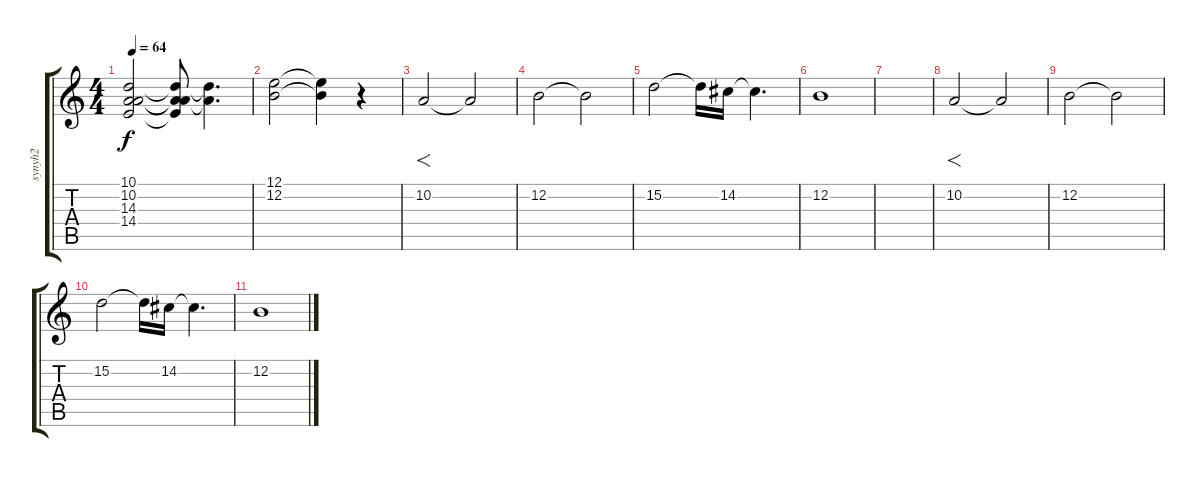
\track ("synyh2" "synyh2") {instrument pad2warm}
\staff {score tabs}
\tuning (E4 B3 G3 D3 A2 E2) {hide}
\ts (4 4)
\tempo 64
\clef g2
\ks c
(10.1{t} 10.2{t} 14.3{t} 14.4{t}).2{dy f} (10.1{t} 10.2{t} 14.3{t} 14.4{t}).8 (10.1{t} 10.2{t}).4{d} |
(12.1 12.2).2 (12.1{t} 12.2{t}).4 r.4 |
10.2.2{f} 10.2{t}.2 |
12.2.2 12.2{t}.2 |
15.2.2 15.2{t}.16 14.2.16 14.2{t}.4{d} |
12.2.1 |
|
10.2.2{f} 10.2{t}.2 |
12.2.2 12.2{t}.2 |
15.2.2 15.2{t}.16 14.2.16 14.2{t}.4{d} |
12.2.1
